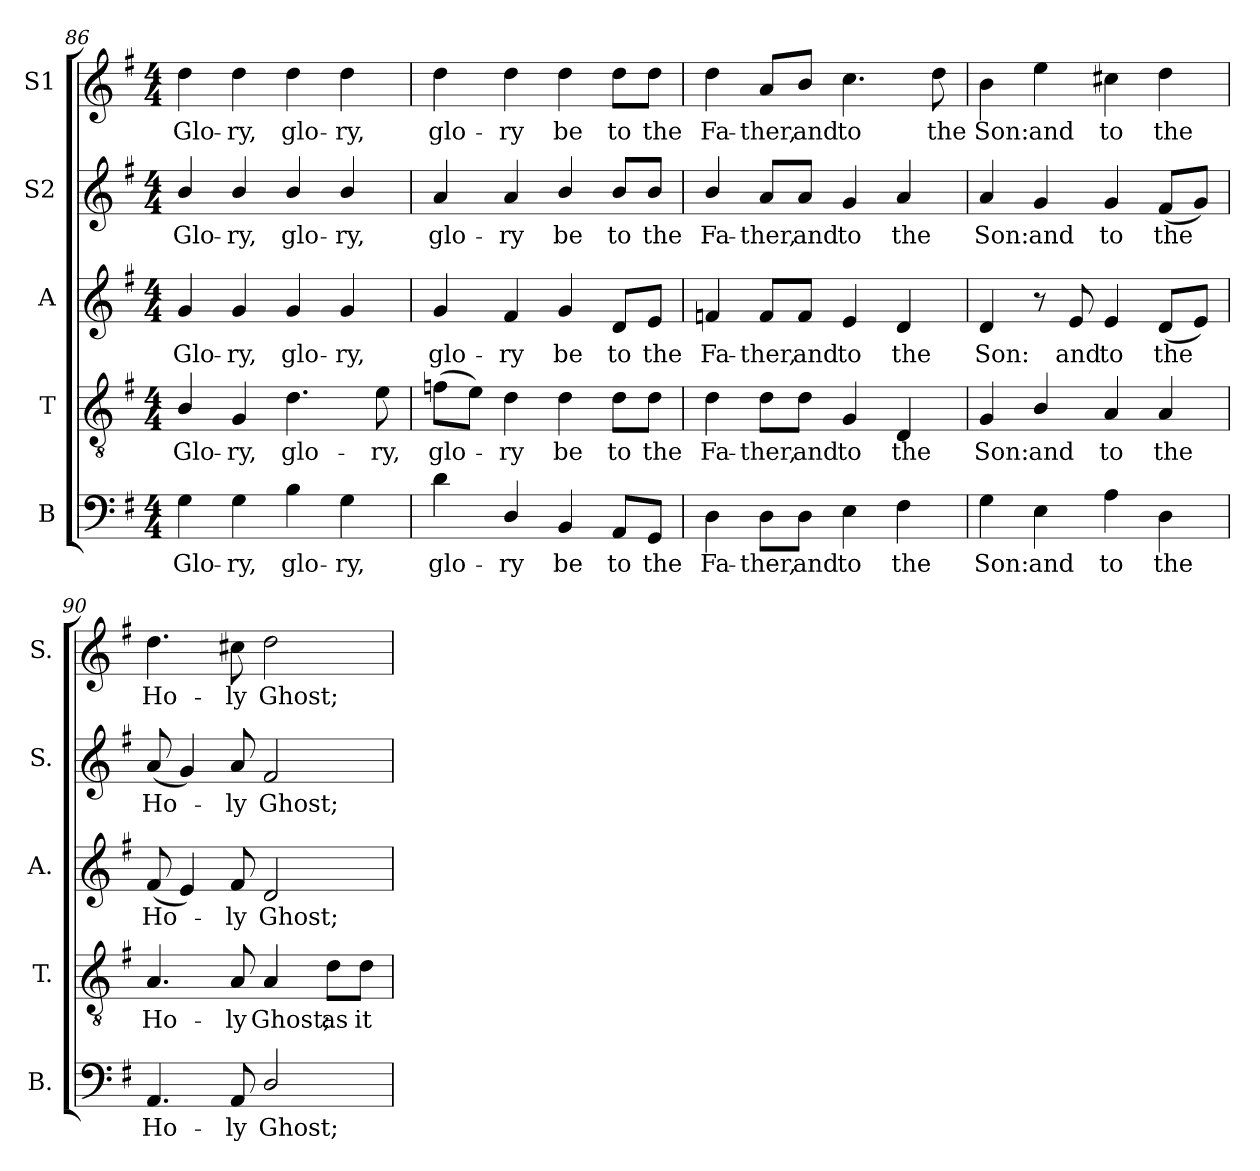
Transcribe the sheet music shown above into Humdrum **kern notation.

**kern	**text	**kern	**text	**kern	**text	**kern	**text	**kern	**text
*part5	*part5	*part4	*part4	*part3	*part3	*part2	*part2	*part1	*part1
*staff5	*staff5	*staff4	*staff4	*staff3	*staff3	*staff2	*staff2	*staff1	*staff1
*I"B	*	*I"T	*	*I"A	*	*I"S2	*	*I"S1	*
*I'B.	*	*I'T.	*	*I'A.	*	*I'S.	*	*I'S.	*
!!LO:PB:g=z
*clefF4	*	*clefGv2	*	*clefG2	*	*clefG2	*	*clefG2	*
*	*	*ITrd7c12	*	*	*	*	*	*	*
*k[f#]	*	*k[f#]	*	*k[f#]	*	*k[f#]	*	*k[f#]	*
*G:	*	*G:	*	*G:	*	*G:	*	*G:	*
*M4/4	*	*M4/4	*	*M4/4	*	*M4/4	*	*M4/4	*
=86	=86	=86	=86	=86	=86	=86	=86	=86	=86
!	!LO:LY:b:color=#000000	!	!	!	!	!	!	!	!
!	!	!	!LO:LY:b:color=#000000	!	!	!	!	!	!
!	!	!	!	!	!LO:LY:b:color=#000000	!	!	!	!
!	!	!	!	!	!	!	!LO:LY:b:color=#000000	!	!
!	!	!	!	!	!	!	!	!	!LO:LY:b:color=#000000
4Gi\	Glo-	4BBi/	Glo-	4gi/	Glo-	4bi/	Glo-	4ddi\	Glo-
!	!LO:LY:b:color=#000000	!	!	!	!	!	!	!	!
!	!	!	!LO:LY:b:color=#000000	!	!	!	!	!	!
!	!	!	!	!	!LO:LY:b:color=#000000	!	!	!	!
!	!	!	!	!	!	!	!LO:LY:b:color=#000000	!	!
!	!	!	!	!	!	!	!	!	!LO:LY:b:color=#000000
4Gi\	-ry,	4GGi/	-ry,	4gi/	-ry,	4bi/	-ry,	4ddi\	-ry,
!	!LO:LY:b:color=#000000	!	!	!	!	!	!	!	!
!	!	!	!LO:LY:b:color=#000000	!	!	!	!	!	!
!	!	!	!	!	!LO:LY:b:color=#000000	!	!	!	!
!	!	!	!	!	!	!	!LO:LY:b:color=#000000	!	!
!	!	!	!	!	!	!	!	!	!LO:LY:b:color=#000000
4Bi\	glo-	4.Di\	glo-	4gi/	glo-	4bi/	glo-	4ddi\	glo-
!	!LO:LY:b:color=#000000	!	!	!	!	!	!	!	!
!	!	!	!	!	!LO:LY:b:color=#000000	!	!	!	!
!	!	!	!	!	!	!	!LO:LY:b:color=#000000	!	!
!	!	!	!	!	!	!	!	!	!LO:LY:b:color=#000000
4Gi\	-ry,	.	.	4gi/	-ry,	4bi/	-ry,	4ddi\	-ry,
!	!	!	!LO:LY:b:color=#000000	!	!	!	!	!	!
.	.	8Ei\	-ry,	.	.	.	.	.	.
=87	=87	=87	=87	=87	=87	=87	=87	=87	=87
!	!LO:LY:b:color=#000000	!	!	!	!	!	!	!	!
!	!	!	!LO:LY:b:color=#000000	!	!	!	!	!	!
!	!	!	!	!	!LO:LY:b:color=#000000	!	!	!	!
!	!	!	!	!	!	!	!LO:LY:b:color=#000000	!	!
!	!	!	!	!	!	!	!	!	!LO:LY:b:color=#000000
4di\	glo-	(8Fni\L	glo-	4gi/	glo-	4ai/	glo-	4ddi\	glo-
.	.	8Ei\J)	.	.	.	.	.	.	.
!	!LO:LY:b:color=#000000	!	!	!	!	!	!	!	!
!	!	!	!LO:LY:b:color=#000000	!	!	!	!	!	!
!	!	!	!	!	!LO:LY:b:color=#000000	!	!	!	!
!	!	!	!	!	!	!	!LO:LY:b:color=#000000	!	!
!	!	!	!	!	!	!	!	!	!LO:LY:b:color=#000000
4Di/	-ry	4Di\	-ry	4f#i/	-ry	4ai/	-ry	4ddi\	-ry
!	!LO:LY:b:color=#000000	!	!	!	!	!	!	!	!
!	!	!	!LO:LY:b:color=#000000	!	!	!	!	!	!
!	!	!	!	!	!LO:LY:b:color=#000000	!	!	!	!
!	!	!	!	!	!	!	!LO:LY:b:color=#000000	!	!
!	!	!	!	!	!	!	!	!	!LO:LY:b:color=#000000
4BBi/	be	4Di\	be	4gi/	be	4bi/	be	4ddi\	be
!	!LO:LY:b:color=#000000	!	!	!	!	!	!	!	!
!	!	!	!LO:LY:b:color=#000000	!	!	!	!	!	!
!	!	!	!	!	!LO:LY:b:color=#000000	!	!	!	!
!	!	!	!	!	!	!	!LO:LY:b:color=#000000	!	!
!	!	!	!	!	!	!	!	!	!LO:LY:b:color=#000000
8AAi/L	to	8Di\L	to	8di/L	to	8bi/L	to	8ddi\L	to
!	!LO:LY:b:color=#000000	!	!	!	!	!	!	!	!
!	!	!	!LO:LY:b:color=#000000	!	!	!	!	!	!
!	!	!	!	!	!LO:LY:b:color=#000000	!	!	!	!
!	!	!	!	!	!	!	!LO:LY:b:color=#000000	!	!
!	!	!	!	!	!	!	!	!	!LO:LY:b:color=#000000
8GGi/J	the	8Di\J	the	8ei/J	the	8bi/J	the	8ddi\J	the
=88	=88	=88	=88	=88	=88	=88	=88	=88	=88
!	!LO:LY:b:color=#000000	!	!	!	!	!	!	!	!
!	!	!	!LO:LY:b:color=#000000	!	!	!	!	!	!
!	!	!	!	!	!LO:LY:b:color=#000000	!	!	!	!
!	!	!	!	!	!	!	!LO:LY:b:color=#000000	!	!
!	!	!	!	!	!	!	!	!	!LO:LY:b:color=#000000
4Di\	Fa-	4Di\	Fa-	4fni/	Fa-	4bi/	Fa-	4ddi\	Fa-
!	!LO:LY:b:color=#000000	!	!	!	!	!	!	!	!
!	!	!	!LO:LY:b:color=#000000	!	!	!	!	!	!
!	!	!	!	!	!LO:LY:b:color=#000000	!	!	!	!
!	!	!	!	!	!	!	!LO:LY:b:color=#000000	!	!
!	!	!	!	!	!	!	!	!	!LO:LY:b:color=#000000
8Di\L	-ther,	8Di\L	-ther,	8fi/L	-ther,	8ai/L	-ther,	8ai/L	-ther,
!	!LO:LY:b:color=#000000	!	!	!	!	!	!	!	!
!	!	!	!LO:LY:b:color=#000000	!	!	!	!	!	!
!	!	!	!	!	!LO:LY:b:color=#000000	!	!	!	!
!	!	!	!	!	!	!	!LO:LY:b:color=#000000	!	!
!	!	!	!	!	!	!	!	!	!LO:LY:b:color=#000000
8Di\J	and	8Di\J	and	8fi/J	and	8ai/J	and	8bi/J	and
!	!LO:LY:b:color=#000000	!	!	!	!	!	!	!	!
!	!	!	!LO:LY:b:color=#000000	!	!	!	!	!	!
!	!	!	!	!	!LO:LY:b:color=#000000	!	!	!	!
!	!	!	!	!	!	!	!LO:LY:b:color=#000000	!	!
!	!	!	!	!	!	!	!	!	!LO:LY:b:color=#000000
4Ei\	to	4GGi/	to	4ei/	to	4gi/	to	4.cci\	to
!	!LO:LY:b:color=#000000	!	!	!	!	!	!	!	!
!	!	!	!LO:LY:b:color=#000000	!	!	!	!	!	!
!	!	!	!	!	!LO:LY:b:color=#000000	!	!	!	!
!	!	!	!	!	!	!	!LO:LY:b:color=#000000	!	!
4F#i\	the	4DDi/	the	4di/	the	4ai/	the	.	.
!	!	!	!	!	!	!	!	!	!LO:LY:b:color=#000000
.	.	.	.	.	.	.	.	8ddi\	the
=89	=89	=89	=89	=89	=89	=89	=89	=89	=89
!	!LO:LY:b:color=#000000	!	!	!	!	!	!	!	!
!	!	!	!LO:LY:b:color=#000000	!	!	!	!	!	!
!	!	!	!	!	!LO:LY:b:color=#000000	!	!	!	!
!	!	!	!	!	!	!	!LO:LY:b:color=#000000	!	!
!	!	!	!	!	!	!	!	!	!LO:LY:b:color=#000000
4Gi\	Son:	4GGi/	Son:	4di/	Son:	4ai/	Son:	4bi\	Son:
!	!LO:LY:b:color=#000000	!	!	!	!	!	!	!	!
!	!	!	!LO:LY:b:color=#000000	!	!	!	!	!	!
!	!	!	!	!	!	!	!LO:LY:b:color=#000000	!	!
!	!	!	!	!	!	!	!	!	!LO:LY:b:color=#000000
4Ei\	and	4BBi/	and	8r	.	4gi/	and	4eei\	and
!	!	!	!	!	!LO:LY:b:color=#000000	!	!	!	!
.	.	.	.	8ei/	and	.	.	.	.
!	!LO:LY:b:color=#000000	!	!	!	!	!	!	!	!
!	!	!	!LO:LY:b:color=#000000	!	!	!	!	!	!
!	!	!	!	!	!LO:LY:b:color=#000000	!	!	!	!
!	!	!	!	!	!	!	!LO:LY:b:color=#000000	!	!
!	!	!	!	!	!	!	!	!	!LO:LY:b:color=#000000
4Ai\	to	4AAi/	to	4ei/	to	4gi/	to	4cc#Xi\	to
!	!LO:LY:b:color=#000000	!	!	!	!	!	!	!	!
!	!	!	!LO:LY:b:color=#000000	!	!	!	!	!	!
!	!	!	!	!	!LO:LY:b:color=#000000	!	!	!	!
!	!	!	!	!	!	!	!LO:LY:b:color=#000000	!	!
!	!	!	!	!	!	!	!	!	!LO:LY:b:color=#000000
4Di\	the	4AAi/	the	(8di/L	the	(8f#i/L	the	4ddi\	the
.	.	.	.	8ei/J)	.	8gi/J)	.	.	.
!!LO:LB:g=z
=90	=90	=90	=90	=90	=90	=90	=90	=90	=90
!	!LO:LY:b:color=#000000	!	!	!	!	!	!	!	!
!	!	!	!LO:LY:b:color=#000000	!	!	!	!	!	!
!	!	!	!	!	!LO:LY:b:color=#000000	!	!	!	!
!	!	!	!	!	!	!	!LO:LY:b:color=#000000	!	!
!	!	!	!	!	!	!	!	!	!LO:LY:b:color=#000000
4.AAi/	Ho-	4.AAi/	Ho-	(8f#i/	Ho-	(8ai/	Ho-	4.ddi\	Ho-
.	.	.	.	4ei/)	.	4gi/)	.	.	.
!	!LO:LY:b:color=#000000	!	!	!	!	!	!	!	!
!	!	!	!LO:LY:b:color=#000000	!	!	!	!	!	!
!	!	!	!	!	!LO:LY:b:color=#000000	!	!	!	!
!	!	!	!	!	!	!	!LO:LY:b:color=#000000	!	!
!	!	!	!	!	!	!	!	!	!LO:LY:b:color=#000000
8AAi/	-ly	8AAi/	-ly	8f#i/	-ly	8ai/	-ly	8cc#Xi\	-ly
!	!LO:LY:b:color=#000000	!	!	!	!	!	!	!	!
!	!	!	!LO:LY:b:color=#000000	!	!	!	!	!	!
!	!	!	!	!	!LO:LY:b:color=#000000	!	!	!	!
!	!	!	!	!	!	!	!LO:LY:b:color=#000000	!	!
!	!	!	!	!	!	!	!	!	!LO:LY:b:color=#000000
2Di/	Ghost;	4AAi/	Ghost;	2di/	Ghost;	2f#i/	Ghost;	2ddi\	Ghost;
!	!	!	!LO:LY:b:color=#000000	!	!	!	!	!	!
.	.	8Di\L	as	.	.	.	.	.	.
!	!	!	!LO:LY:b:color=#000000	!	!	!	!	!	!
.	.	8Di\J	it	.	.	.	.	.	.
=	=	=	=	=	=	=	=	=	=
*-	*-	*-	*-	*-	*-	*-	*-	*-	*-
